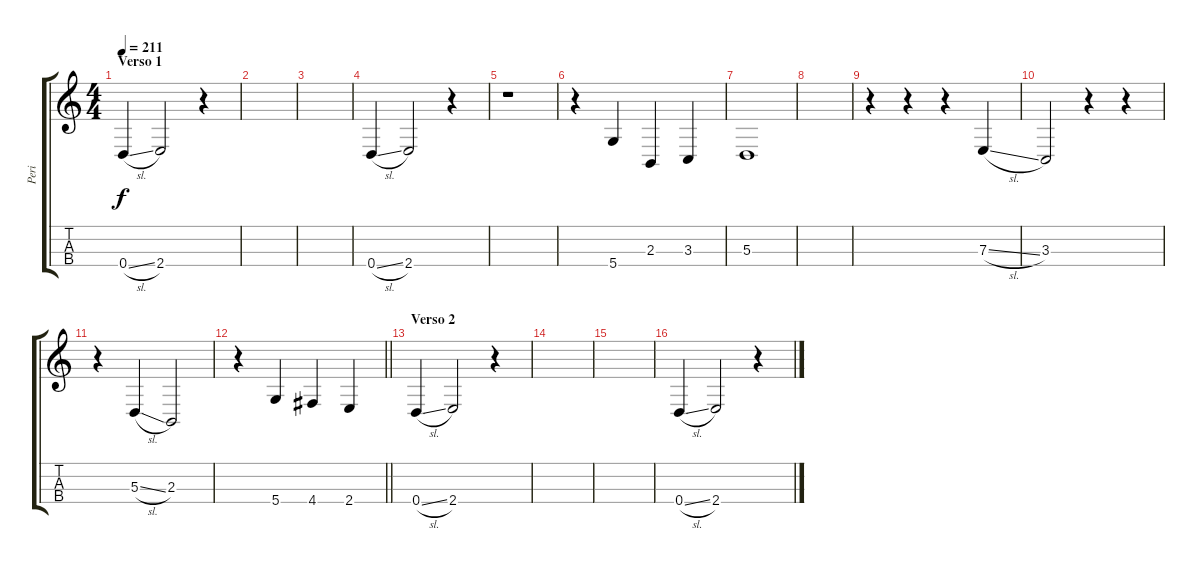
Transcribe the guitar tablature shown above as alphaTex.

\track ("Peri" "Peri") {instrument electricbassfinger}
\staff {score tabs}
\tuning (G2 D2 A1 D2) {hide}
\ts (4 4)
\section ("" "Verso 1")
\tempo 211
\clef g2
\ks c
0.4{sl}.4{dy f} 2.4.2 r.4 |
|
|
0.4{sl}.4 2.4.2 r.4 |
r.1 |
r.4 5.4.4 2.3.4 3.3.4 |
5.3.1 |
|
r.4 r.4 r.4 7.3{sl}.4 |
3.3.2 r.4 r.4 |
r.4 5.3{sl}.4 2.3.2 |
\barLineRight lightlight
r.4 5.4.4 4.4.4 2.4.4 |
\section ("" "Verso 2")
0.4{sl}.4 2.4.2 r.4 |
|
|
0.4{sl}.4 2.4.2 r.4
